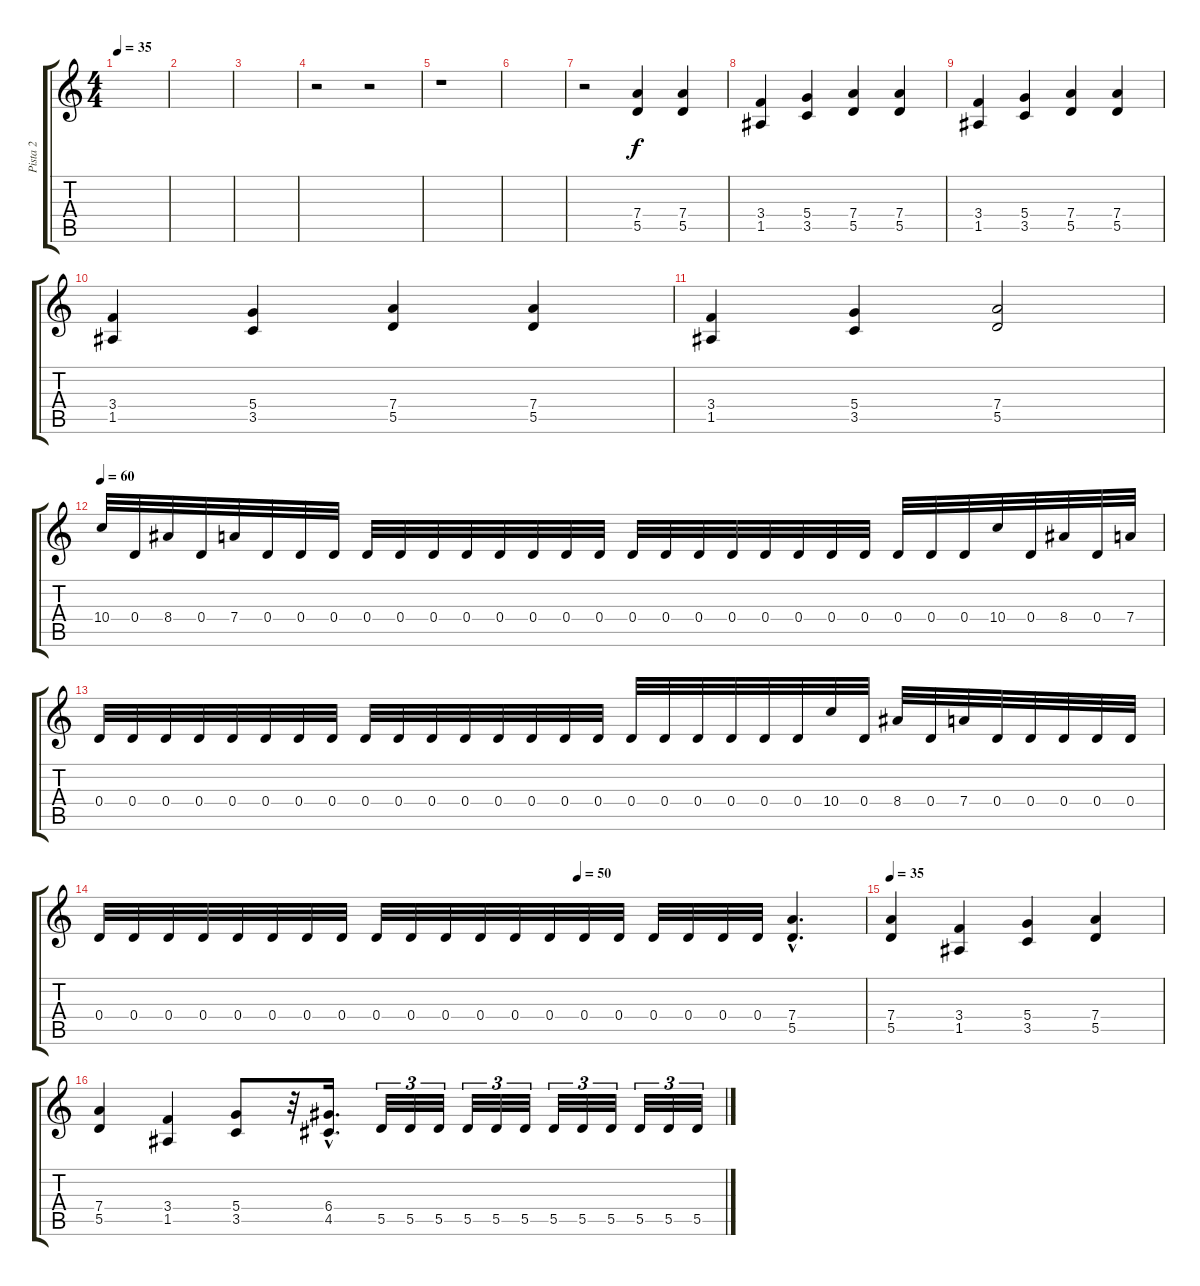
\track ("Pista 2" "Pista 2") {instrument distortionguitar}
\staff {score tabs}
\tuning (E4 B3 G3 D3 A2 E2) {hide}
\ts (4 4)
\tempo 35
\tempo 30
\tempo 35
\clef g2
\ks c
|
|
|
r.2 r.2 |
r.1 |
|
r.2 (7.4 5.5).4 (7.4 5.5).4 |
(3.4 1.5).4 (5.4 3.5).4 (7.4 5.5).4 (7.4 5.5).4 |
(3.4 1.5).4 (5.4 3.5).4 (7.4 5.5).4 (7.4 5.5).4 |
(3.4 1.5).4 (5.4 3.5).4 (7.4 5.5).4 (7.4 5.5).4 |
(3.4 1.5).4 (5.4 3.5).4 (7.4 5.5).2 |
\tempo 60
10.4.32 0.4.32 8.4.32 0.4.32 7.4.32 0.4.32 0.4.32 0.4.32 0.4.32 0.4.32 0.4.32 0.4.32 0.4.32 0.4.32 0.4.32 0.4.32 0.4.32 0.4.32 0.4.32 0.4.32 0.4.32 0.4.32 0.4.32 0.4.32 0.4.32 0.4.32 0.4.32 10.4.32 0.4.32 8.4.32 0.4.32 7.4.32 |
0.4.32 0.4.32 0.4.32 0.4.32 0.4.32 0.4.32 0.4.32 0.4.32 0.4.32 0.4.32 0.4.32 0.4.32 0.4.32 0.4.32 0.4.32 0.4.32 0.4.32 0.4.32 0.4.32 0.4.32 0.4.32 0.4.32 10.4.32 0.4.32 8.4.32 0.4.32 7.4.32 0.4.32 0.4.32 0.4.32 0.4.32 0.4.32 |
\tempo (50 0.625)
0.4.32 0.4.32 0.4.32 0.4.32 0.4.32 0.4.32 0.4.32 0.4.32 0.4.32 0.4.32 0.4.32 0.4.32 0.4.32 0.4.32 0.4.32 0.4.32 0.4.32 0.4.32 0.4.32 0.4.32 (7.4{hac} 5.5{hac}).4{d} |
\tempo 35
(7.4 5.5).4 (3.4 1.5).4 (5.4 3.5).4 (7.4 5.5).4 |
(7.4 5.5).4 (3.4 1.5).4 (5.4 3.5).8 r.32 (6.4{hac} 4.5{hac}).16{d} 5.5.32{tu (3 2)} 5.5.32{tu (3 2)} 5.5.32{tu (3 2)} 5.5.32{tu (3 2)} 5.5.32{tu (3 2)} 5.5.32{tu (3 2)} 5.5.32{tu (3 2)} 5.5.32{tu (3 2)} 5.5.32{tu (3 2)} 5.5.32{tu (3 2)} 5.5.32{tu (3 2)} 5.5.32{tu (3 2)}
